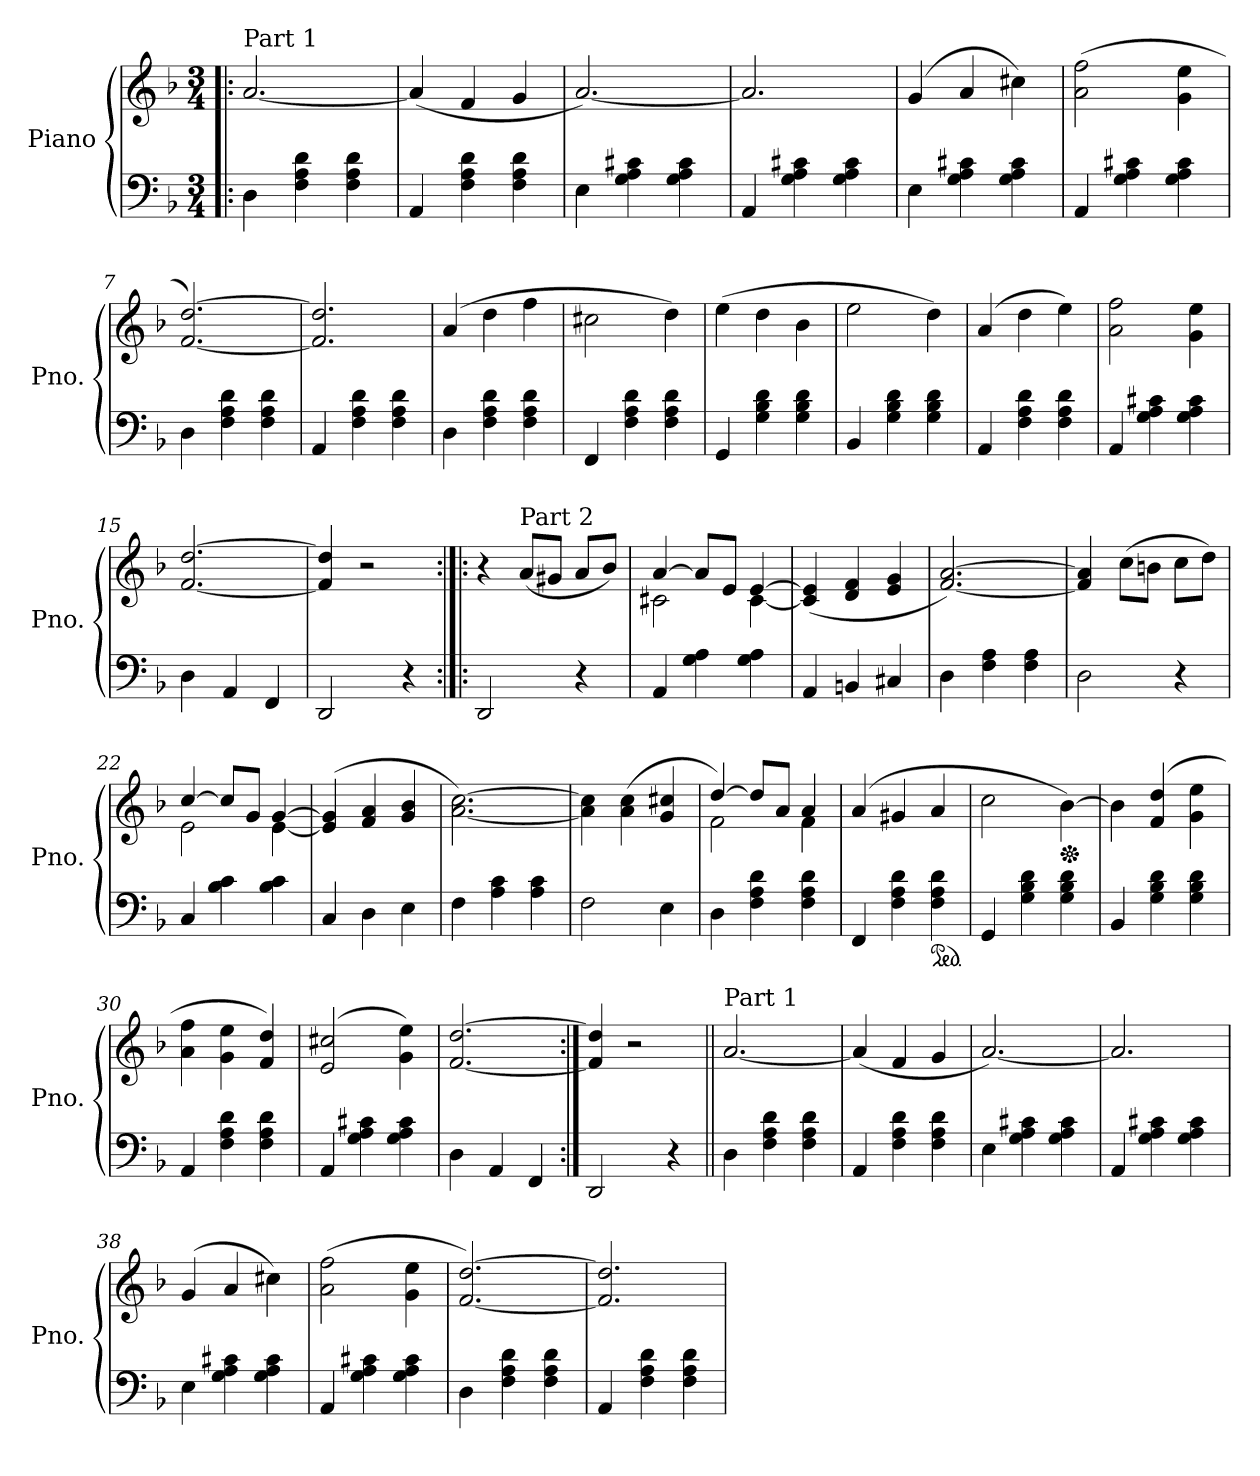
**kern	**kern
*part1	*part1
*staff2	*staff1
*I"Piano	*
*I'Pno.	*
*clefF4	*clefG2
*k[b-]	*k[b-]
*M3/4	*M3/4
*MM210	*MM210
=1!|:	=1!|:
!	!LO:TX:t=Part 1
4D<\	[2.a/
4F\<<< 4A\<<< 4d\<<<	.
4F\ 4A\ 4d\	.
=2	=2
4AA</	(<4a/]
4F\<<< 4A\<<< 4d\<<<	4f/
4F\ 4A\ 4d\	4g/
=3	=3
4E<\	[2.a/)
4G\<<< 4A\<<< 4c#X\<<<	.
4G\ 4A\ 4c#\	.
=4	=4
4AA</	2.a/]
4G\<<< 4A\<<< 4c#X\<<<	.
4G\ 4A\ 4c#\	.
!!LO:LB:g=z
=5	=5
4E<\	(<4g/
4G\<<< 4A\<<< 4c#X\<<<	4a/
4G\ 4A\ 4c#\	4cc#X\)
=6	=6
4AA</	(>2a\ 2ff\
4G\<<< 4A\<<< 4c#X\<<<	.
4G\ 4A\ 4c#\	4g\ 4ee\
=7	=7
4D<\	[2.f/ [2.dd/)
4F\<<< 4A\<<< 4d\<<<	.
4F\ 4A\ 4d\	.
=8	=8
4AA</	2.f/] 2.dd/]
4F\<<< 4A\<<< 4d\<<<	.
4F\ 4A\ 4d\	.
!!LO:LB:g=z
=9	=9
4D<\	(>4a/
4F\<<< 4A\<<< 4d\<<<	4dd\
4F\ 4A\ 4d\	4ff\
=10	=10
4FF</	2cc#X\
4F\<<< 4A\<<< 4d\<<<	.
4F\ 4A\ 4d\	4dd\)
=11	=11
4GG</	(>4ee\
4G\<<< 4B-\<<< 4d\<<<	4dd\
4G\ 4B-\ 4d\	4b-\
=12	=12
4BB-</	2ee\
4G\<<< 4B-\<<< 4d\<<<	.
4G\ 4B-\ 4d\	4dd\)
!!LO:LB:g=z
=13	=13
4AA</	(>4a/
4F\<<< 4A\<<< 4d\<<<	4dd\
4F\ 4A\ 4d\	4ee\)
=14	=14
4AA</	2a\ 2ff\
4G\<<< 4A\<<< 4c#X\<<<	.
4G\ 4A\ 4c#\	4g\ 4ee\
=15	=15
4D<\	[2.f/ [2.dd/
4AA</	.
4FF</	.
=16	=16
2DD</	4f/] 4dd/]
.	2r
4r	.
!!LO:LB:g=z
=17:|!|:	=17:|!|:
2DD</	4r
!	!LO:TX:t=Part 2
.	(<8a/L
.	8g#X/J
4r	8a/L
.	8b-/J)
=18	=18
*	*^
4AA</	[4a/	2c#X<\
4G\<< 4A\<<	8a/L]	.
.	8e/J	.
4G\ 4A\	[4e/	[4c#\
*	*v	*v
=19	=19
4AA</	(>4c#/] 4e/]
4BBn</	4d/ 4f/
4C#X</	4e/ 4g/
=20	=20
4D<\	[2.f/ [2.a/)
4F\<< 4A\<<	.
4F\ 4A\	.
!!LO:PB:g=z
=21	=21
2D<\	4f/] 4a/]
.	(>8cc\L
.	8bn\J
4r	8cc\L
.	8dd\J)
=22	=22
*	*^
4C</	[4cc/	2e<\
4B-\<< 4c\<<	8cc/L]	.
.	8g/J	.
4B-\ 4c\	[4g/	[4e\
*	*v	*v
=23	=23
4C</	(>4e/] 4g/]
4D<\	4f/ 4a/
4E<\	4g/ 4b-/
=24	=24
4F<\	[2.a\ [2.cc\)
4A\<< 4c\<<	.
4A\ 4c\	.
!!LO:LB:g=z
=25	=25
2F<\	4a\] 4cc\]
.	(>4a\ 4cc\
4E<\	4g/ 4cc#X/
=26	=26
*	*^
4D<\	[4dd/)	2f<\
4F\<<< 4A\<<< 4d\<<<	8dd/L]	.
.	8a/J	.
4F\ 4A\ 4d\	4a/	4f\
*	*v	*v
=27	=27
4FF</	(>4a/
4F\<<< 4A\<<< 4d\<<<	4g#X/
*ped	*
4F\ 4A\ 4d\	4a/
=28	=28
4GG</	2cc\
4G\<<< 4B-\<<< 4d\<<<	.
*	*Xped
4G\ 4B-\ 4d\	[4b-\)
!!LO:LB:g=z
=29	=29
4BB-</	4b-\]
4G\<<< 4B-\<<< 4d\<<<	(>4f/ 4dd/
4G\ 4B-\ 4d\	4g\ 4ee\
=30	=30
4AA</	4a\ 4ff\
4F\<<< 4A\<<< 4d\<<<	4g\ 4ee\
4F\ 4A\ 4d\	4f/ 4dd/)
=31	=31
4AA</	(>2e/ 2cc#X/
4G\<<< 4A\<<< 4c#X\<<<	.
4G\ 4A\ 4c#\	4g\ 4ee\)
=32	=32
4D<\	[2.f/ [2.dd/
4AA</	.
4FF</	.
!!LO:LB:g=z
=33:|!	=33:|!
2DD</	4f/] 4dd/]
.	2r
4r	.
=34||	=34||
!	!LO:TX:t=Part 1
4D<\	[2.a/
4F\<<< 4A\<<< 4d\<<<	.
4F\ 4A\ 4d\	.
=35	=35
4AA</	(<4a/]
4F\<<< 4A\<<< 4d\<<<	4f/
4F\ 4A\ 4d\	4g/
=36	=36
4E<\	[2.a/)
4G\<<< 4A\<<< 4c#X\<<<	.
4G\ 4A\ 4c#\	.
!!LO:LB:g=z
=37	=37
4AA</	2.a/]
4G\<<< 4A\<<< 4c#X\<<<	.
4G\ 4A\ 4c#\	.
=38	=38
4E<\	(<4g/
4G\<<< 4A\<<< 4c#X\<<<	4a/
4G\ 4A\ 4c#\	4cc#X\)
=39	=39
4AA</	(>2a\ 2ff\
4G\<<< 4A\<<< 4c#X\<<<	.
4G\ 4A\ 4c#\	4g\ 4ee\
=40	=40
4D<\	[2.f/ [2.dd/)
4F\<<< 4A\<<< 4d\<<<	.
4F\ 4A\ 4d\	.
!!LO:LB:g=z
=41	=41
4AA</	2.f/] 2.dd/]
4F\<<< 4A\<<< 4d\<<<	.
4F\ 4A\ 4d\	.
=	=
*-	*-
